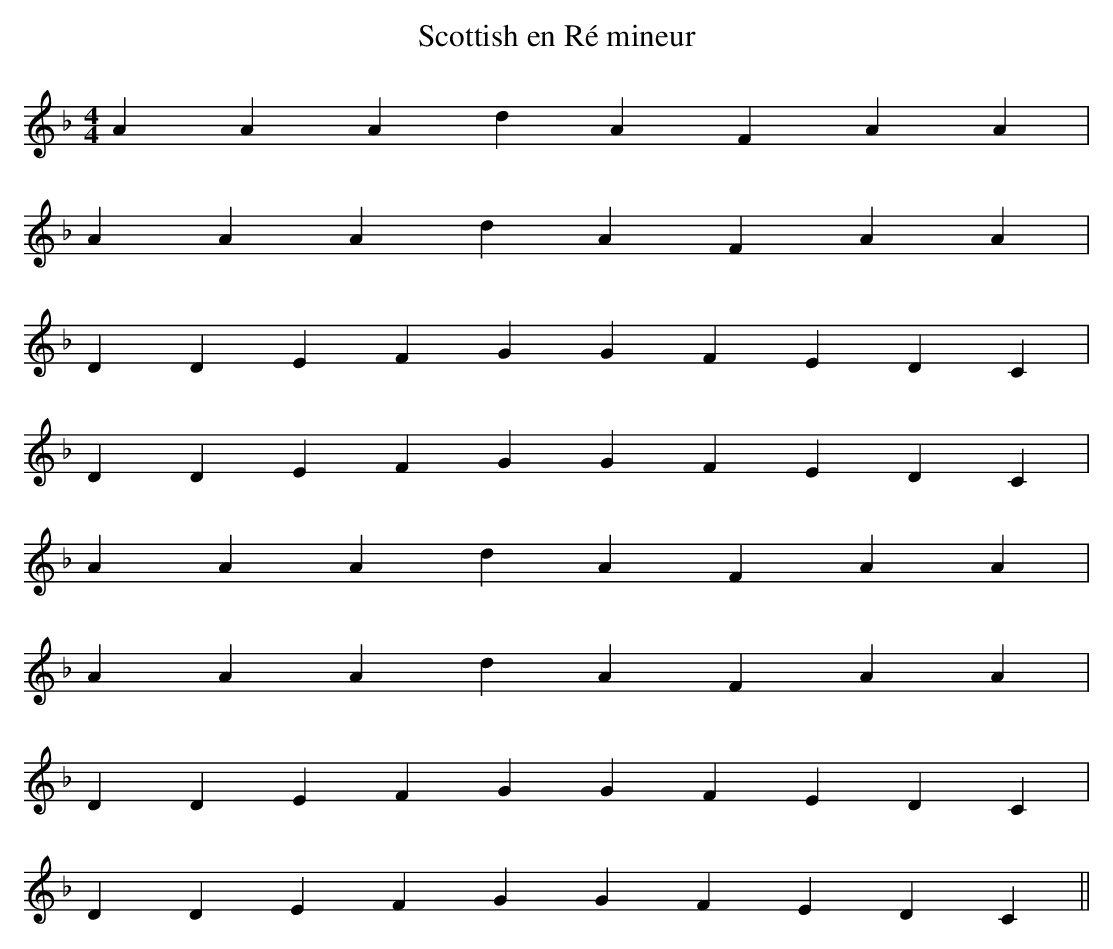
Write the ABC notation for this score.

X:1
T:Scottish en Ré mineur
M:4/4
L:1/8
K:Dm
A2A2 A2d2 A2F2 A2A2 |
A2A2 A2d2 A2F2 A2A2 |
D2D2 E2F2 G2G2 F2E2 D2C2 |
D2D2 E2F2 G2G2 F2E2 D2C2 |
A2A2 A2d2 A2F2 A2A2 |
A2A2 A2d2 A2F2 A2A2 |
D2D2 E2F2 G2G2 F2E2 D2C2 |
D2D2 E2F2 G2G2 F2E2 D2C2 ||
